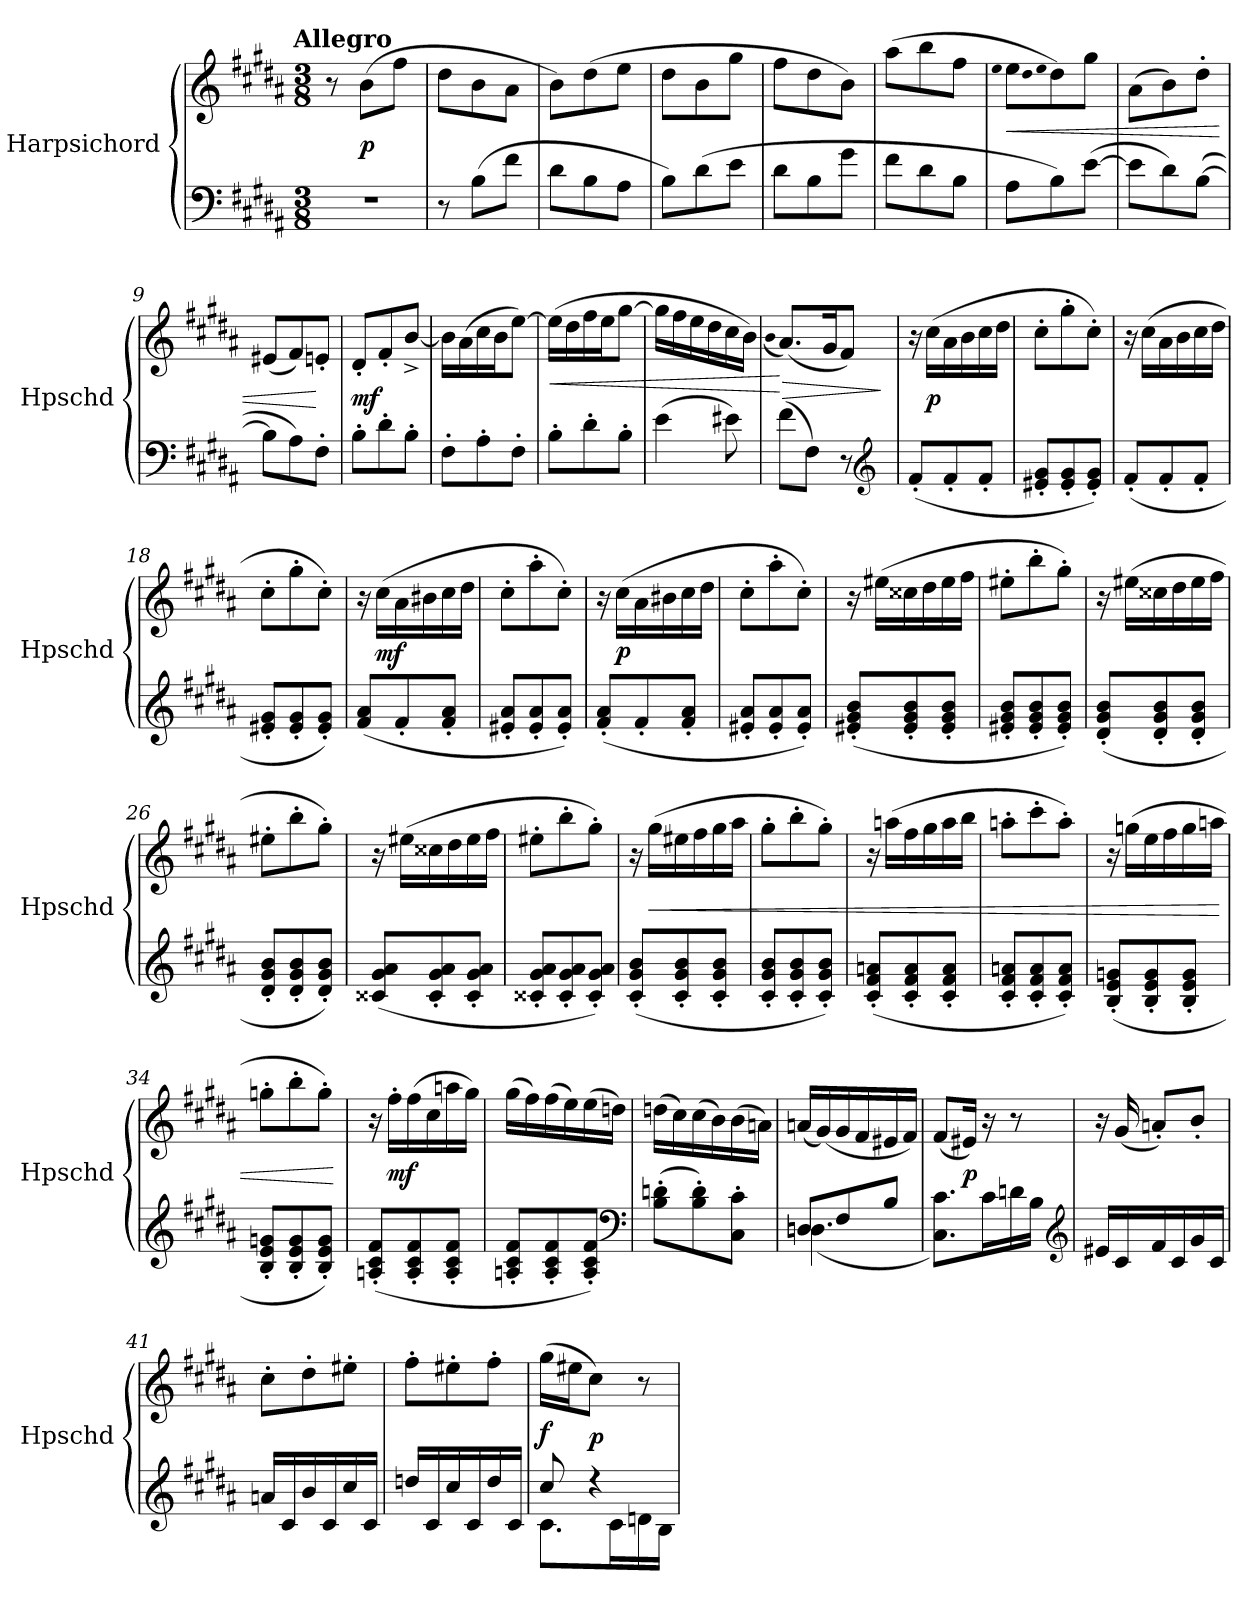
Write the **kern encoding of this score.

**kern	**kern	**dynam
*part1	*part1	*part1
*staff2	*staff1	*staff1/2
*I"Harpsichord	*	*
*I'Hpschd	*	*
*clefF4	*clefG2	*
*k[f#c#g#d#a#]	*k[f#c#g#d#a#]	*
*B:	*B:	*
!!LO:TX:omd:t=Allegro
*M3/8	*M3/8	*
*MM114	*MM114	*
=1	=1	=1
4.r	8r	.
.	(8b\L	p
.	8ff#\J	.
=2	=2	=2
8r	8dd#\L	.
(8B\L	8b\	.
8f#\J	8a#\J	.
=3	=3	=3
8d#\L	8b\L)	.
8B\	(8dd#\	.
8A#\J	8ee\J	.
=4	=4	=4
8B\L)	8dd#\L	.
(8d#\	8b\	.
8e\J	8gg#\J	.
=5	=5	=5
8d#\L	8ff#\L	.
8B\	8dd#\	.
8g#\J	8b\J)	.
=6	=6	=6
8f#\L	(8aa#\L	.
8d#\	8bb\	.
8B\J	8ff#\J	.
=7	=7	=7
.	qee	.
8A#\L	8ee\L	<
.	qdd#	.
.	qee	.
8B\)	8dd#\)	.
([8e\J	8gg#\J	.
=8	=8	=8
8e\L]	(8a#\L	.
8d#\)	8b\)	.
([8B\J	8dd#'\J	.
=9	=9	=9
8B\L]	(8e#X/L	.
8A#\)	8f#/)	.
8F#'\J	8en'/J	[
=10	=10	=10
8B'\L	8d#'/L	mf
8d#'\	8f#'/	.
8B'\J	[8b^/J	.
=11	=11	=11
8F#'\L	16b\LL]	.
.	(16a#\	.
8A#'\	16cc#\	.
.	16b\J	.
8F#'\J	[8ee\J)	.
=12	=12	=12
8B'\L	(16ee\LL]	<
.	16dd#\	.
8d#'\	16ff#\	.
.	16ee\J	.
8B'\J	[8gg#\J	.
=13	=13	=13
(4e\	16gg#\LL]	.
.	16ff#\	.
.	16ee\	.
.	16dd#\	.
8e#X\)	16cc#\	.
.	16b\JJ)	.
=14	=14	=14
.	(qb	.
(8f#\L	(8.a#/L)	[ >
8F#\J)	.	.
.	16g#/K	.
8r	8f#/J)	.
*clefG2	*	*
.	.	]
=15	=15	=15
(8f#'/L	16r	.
.	(16cc#\LL	p
8f#'/	16a#\	.
.	16b\	.
8f#'/J	16cc#\	.
.	16dd#\JJ	.
=16	=16	=16
8e#X'/ 8g#'/L	8cc#'\L	.
8e#'/ 8g#'/	8gg#'\	.
8e#'/ 8g#'/J)	8cc#'\J)	.
=17	=17	=17
(8f#'/L	16r	.
.	(16cc#\LL	.
8f#'/	16a#\	.
.	16b\	.
8f#'/J	16cc#\	.
.	16dd#\JJ	.
=18	=18	=18
8e#X'/ 8g#'/L	8cc#'\L	.
8e#'/ 8g#'/	8gg#'\	.
8e#'/ 8g#'/J)	8cc#'\J)	.
=19	=19	=19
(8f#/ 8a#/L	16r	.
.	(16cc#\LL	mf
8f#'/	16a#\	.
.	16b#X\	.
8f#'/ 8a#'/J	16cc#\	.
.	16dd#\JJ	.
=20	=20	=20
8e#X'/ 8a#'/L	8cc#'\L	.
8e#'/ 8a#'/	8aa#'\	.
8e#'/ 8a#'/J)	8cc#'\J)	.
=21	=21	=21
(8f#'/ 8a#'/L	16r	.
.	(16cc#\LL	p
8f#'/	16a#\	.
.	16b#X\	.
8f#'/ 8a#'/J	16cc#\	.
.	16dd#\JJ	.
=22	=22	=22
8e#X'/ 8a#'/L	8cc#'\L	.
8e#'/ 8a#'/	8aa#'\	.
8e#'/ 8a#'/J)	8cc#'\J)	.
=23	=23	=23
(8e#X'/ 8g#'/ 8b'/L	16r	.
.	(16ee#X\LL	.
8e#'/ 8g#'/ 8b'/	16cc##X\	.
.	16dd#\	.
8e#'/ 8g#'/ 8b'/J	16ee#\	.
.	16ff#\JJ	.
=24	=24	=24
8e#X'/ 8g#'/ 8b'/L	8ee#X'\L	.
8e#'/ 8g#'/ 8b'/	8bb'\	.
8e#'/ 8g#'/ 8b'/J)	8gg#'\J)	.
=25	=25	=25
(8d#'/ 8g#'/ 8b'/L	16r	.
.	(16ee#X\LL	.
8d#'/ 8g#'/ 8b'/	16cc##X\	.
.	16dd#\	.
8d#'/ 8g#'/ 8b'/J	16ee#\	.
.	16ff#\JJ	.
=26	=26	=26
8d#'/ 8g#'/ 8b'/L	8ee#X'\L	.
8d#'/ 8g#'/ 8b'/	8bb'\	.
8d#'/ 8g#'/ 8b'/J)	8gg#'\J)	.
=27	=27	=27
(8c##X/ 8g#/ 8a#/L	16r	.
.	(16ee#X\LL	.
8c##'/ 8g#'/ 8a#'/	16cc##X\	.
.	16dd#\	.
8c##'/ 8g#'/ 8a#'/J	16ee#\	.
.	16ff#\JJ	.
=28	=28	=28
8c##X'/ 8g#'/ 8a#'/L	8ee#X'\L	.
8c##'/ 8g#'/ 8a#'/	8bb'\	.
8c##'/ 8g#'/ 8a#'/J)	8gg#'\J)	.
=29	=29	=29
(8c#'/ 8g#'/ 8b'/L	16r	.
.	(16gg#\LL	<
8c#'/ 8g#'/ 8b'/	16ee#X\	.
.	16ff#\	.
8c#'/ 8g#'/ 8b'/J	16gg#\	.
.	16aa#\JJ	.
=30	=30	=30
8c#'/ 8g#'/ 8b'/L	8gg#'\L	.
8c#'/ 8g#'/ 8b'/	8bb'\	.
8c#'/ 8g#'/ 8b'/J)	8gg#'\J)	.
=31	=31	=31
(8c#'/ 8f#'/ 8an'/L	16r	.
.	(16aan\LL	.
8c#'/ 8f#'/ 8a'/	16ff#\	.
.	16gg#\	.
8c#'/ 8f#'/ 8a'/J	16aa\	.
.	16bb\JJ	.
=32	=32	=32
8c#'/ 8f#'/ 8an'/L	8aan'\L	.
8c#'/ 8f#'/ 8a'/	8ccc#'\	.
8c#'/ 8f#'/ 8a'/J)	8aa'\J)	.
=33	=33	=33
(8B'/ 8e'/ 8gn'/L	16r	.
.	(16ggn\LL	.
8B'/ 8e'/ 8g'/	16ee\	.
.	16ff#\	.
8B'/ 8e'/ 8g'/J	16gg\	.
.	16aan\JJ	.
=34	=34	=34
8B'/ 8e'/ 8gn'/L	8ggn'\L	.
8B'/ 8e'/ 8g'/	8bb'\	.
8B'/ 8e'/ 8g'/J)	8gg'\J)	.
.	.	[
=35	=35	=35
(8An'/ 8c#'/ 8f#'/L	16r	.
.	16ff#'\LL	mf
8A'/ 8c#'/ 8f#'/	(16ff#\	.
.	16cc#\	.
8A'/ 8c#'/ 8f#'/J	16aan\	.
.	16gg#\JJ)	.
=36	=36	=36
8An'/ 8c#'/ 8f#'/L	(16gg#\LL	.
.	16ff#\)	.
8A'/ 8c#'/ 8f#'/	(16ff#\	.
.	16ee\)	.
8A'/ 8c#'/ 8f#'/J)	(16ee\	.
.	16ddn\JJ)	.
*clefF4	*	*
=37	=37	=37
(8B'\ 8dn'\L	(16ddn\LL	.
.	16cc#\)	.
8B'\ 8d'\)	(16cc#\	.
.	16b\)	.
8C#'\ 8c#'\J	(16b\	.
.	16an\JJ)	.
=38	=38	=38
*^	*	*
8Dn/L	(4.Dn\	(16an/LL	.
.	.	(16g#/)	.
8F#/	.	16g#/	.
.	.	16f#/	.
8B/J	.	16e#X/	.
.	.	16f#/JJ)	.
*v	*v	*	*
=39	=39	=39
8.C#\ 8.c#\L)	(8f#/L	.
.	16e#X/Jk)	p
16c#\L	16r	.
16dn\	8r	.
16B\JJ	.	.
*clefG2	*	*
=40	=40	=40
16e#X/LL	16r	.
16c#/	(16g#/	.
16f#/	8an'/L)	.
16c#/	.	.
16g#/	8b'/J	.
16c#/JJ	.	.
=41	=41	=41
16an/LL	8cc#'\L	.
16c#/	.	.
16b/	8dd#'\	.
16c#/	.	.
16cc#/	8ee#X'\J	.
16c#/JJ	.	.
=42	=42	=42
16ddn/LL	8ff#'\L	.
16c#/	.	.
16cc#/	8ee#X'\	.
16c#/	.	.
16dd/	8ff#'\J	.
16c#/JJ	.	.
=43	=43	=43
*^	*	*
8cc#/	8.c#\L	(16gg#\LL	f
.	.	16ee#X\J	.
4r	.	8cc#\J)	p
.	16c#\L	.	.
.	16dn\	8r	.
.	16B\JJ	.	.
*v	*v	*	*
=	=	=
*-	*-	*-
